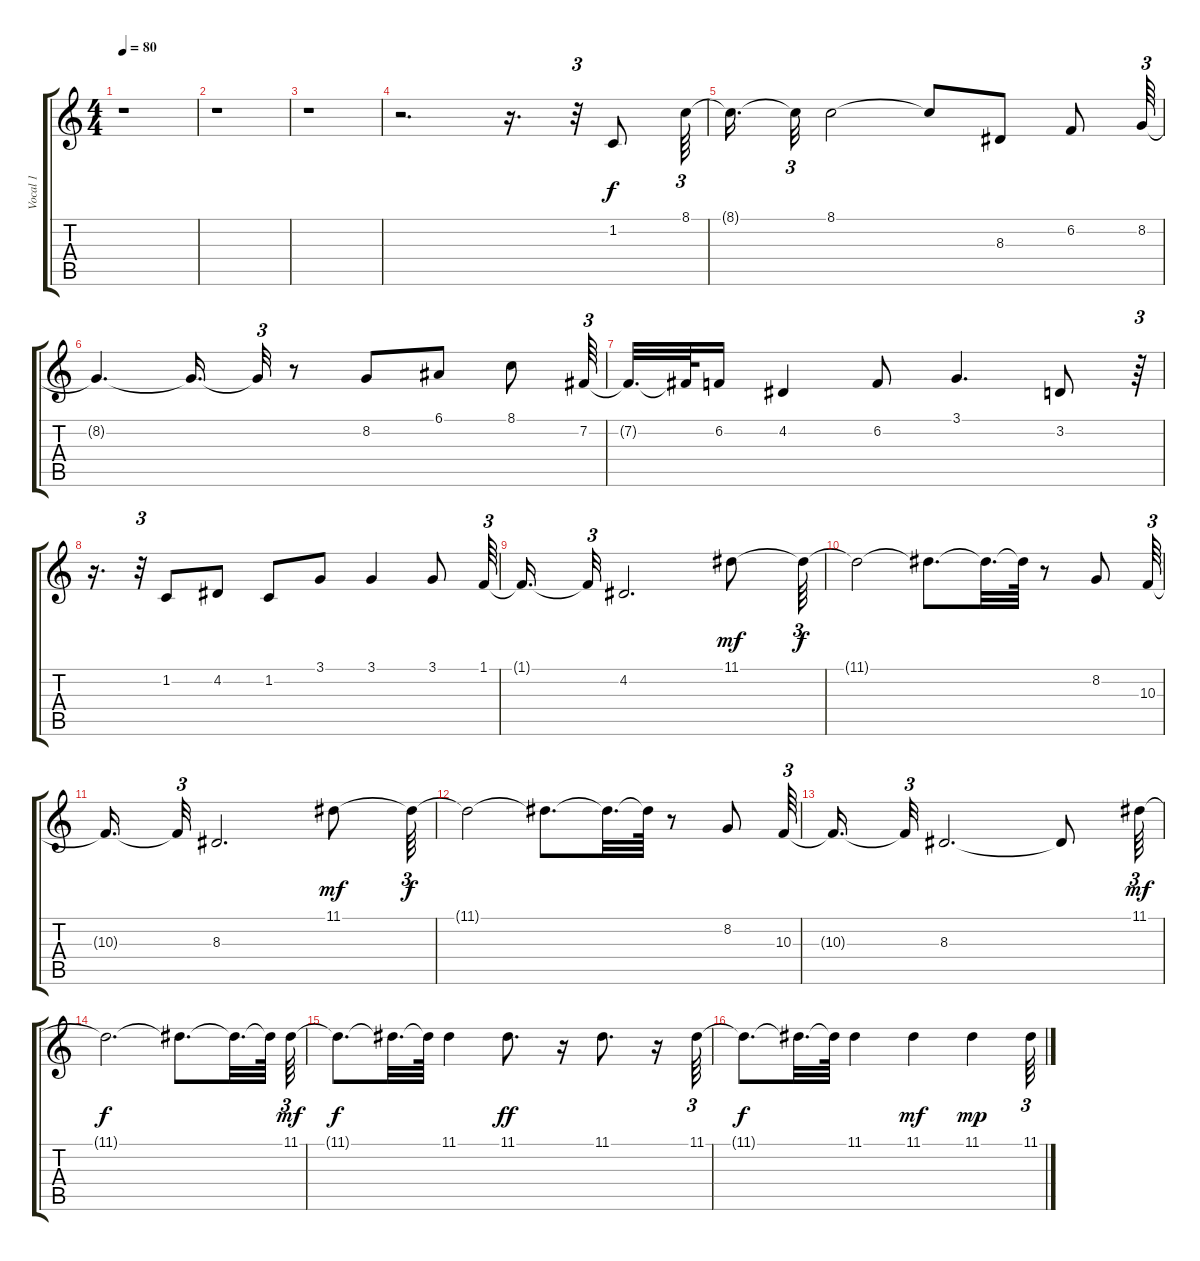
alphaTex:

\track ("Vocal 1" "Vocal 1") {instrument lead2sawtooth}
\staff {score tabs}
\tuning (E4 B3 G3 D3 A2 E2) {hide}
\ts (4 4)
\tempo 80
\clef g2
\ks c
r.1{dy f} |
r.1 |
r.1 |
r.2{d} r.16{d} r.32{tu (3 2)} 1.2.8 8.1.64{tu (3 2)} |
8.1{t}.16{d} 8.1{t}.32{tu (3 2)} 8.1.2 8.1{t}.8 8.3.8 6.2.8 8.2.64{tu (3 2)} |
8.2{t}.4{d} 8.2{t}.16{d} 8.2{t}.32{tu (3 2)} r.8 8.2.8 6.1.8 8.1.8 7.2.64{tu (3 2)} |
7.2{t}.32{d} 7.2{t}.64 6.2.16 4.2.4 6.2.8 3.1.4{d} 3.2.8 r.64{tu (3 2)} |
r.16{d} r.32{tu (3 2)} 1.2.8 4.2.8 1.2.8 3.1.8 3.1.4 3.1.8 1.1.64{tu (3 2)} |
1.1{t}.16{d} 1.1{t}.32{tu (3 2)} 4.2.2{d} 11.1.8{dy mf} 11.1{t}.64{tu (3 2) dy f} |
11.1{t}.2 11.1{t}.8{d} 11.1{t}.32{d} 11.1{t}.64 r.8 8.2.8 10.3.64{tu (3 2)} |
10.3{t}.16{d} 10.3{t}.32{tu (3 2)} 8.3.2{d} 11.1.8{dy mf} 11.1{t}.64{tu (3 2) dy f} |
11.1{t}.2 11.1{t}.8{d} 11.1{t}.32{d} 11.1{t}.64 r.8 8.2.8 10.3.64{tu (3 2)} |
10.3{t}.16{d} 10.3{t}.32{tu (3 2)} 8.3.2{d} 8.3{t}.8 11.1.64{tu (3 2) dy mf} |
11.1{t}.2{d dy f} 11.1{t}.8{d} 11.1{t}.32{d} 11.1{t}.64 11.1.64{tu (3 2) dy mf} |
11.1{t}.8{d dy f} 11.1{t}.32{d} 11.1{t}.64 11.1.4 11.1.8{d dy ff} r.16 11.1.8{d} r.16 11.1.64{tu (3 2)} |
11.1{t}.8{d dy f} 11.1{t}.32{d} 11.1{t}.64 11.1.4 11.1.4{dy mf} 11.1.4{dy mp} 11.1.64{tu (3 2)}
